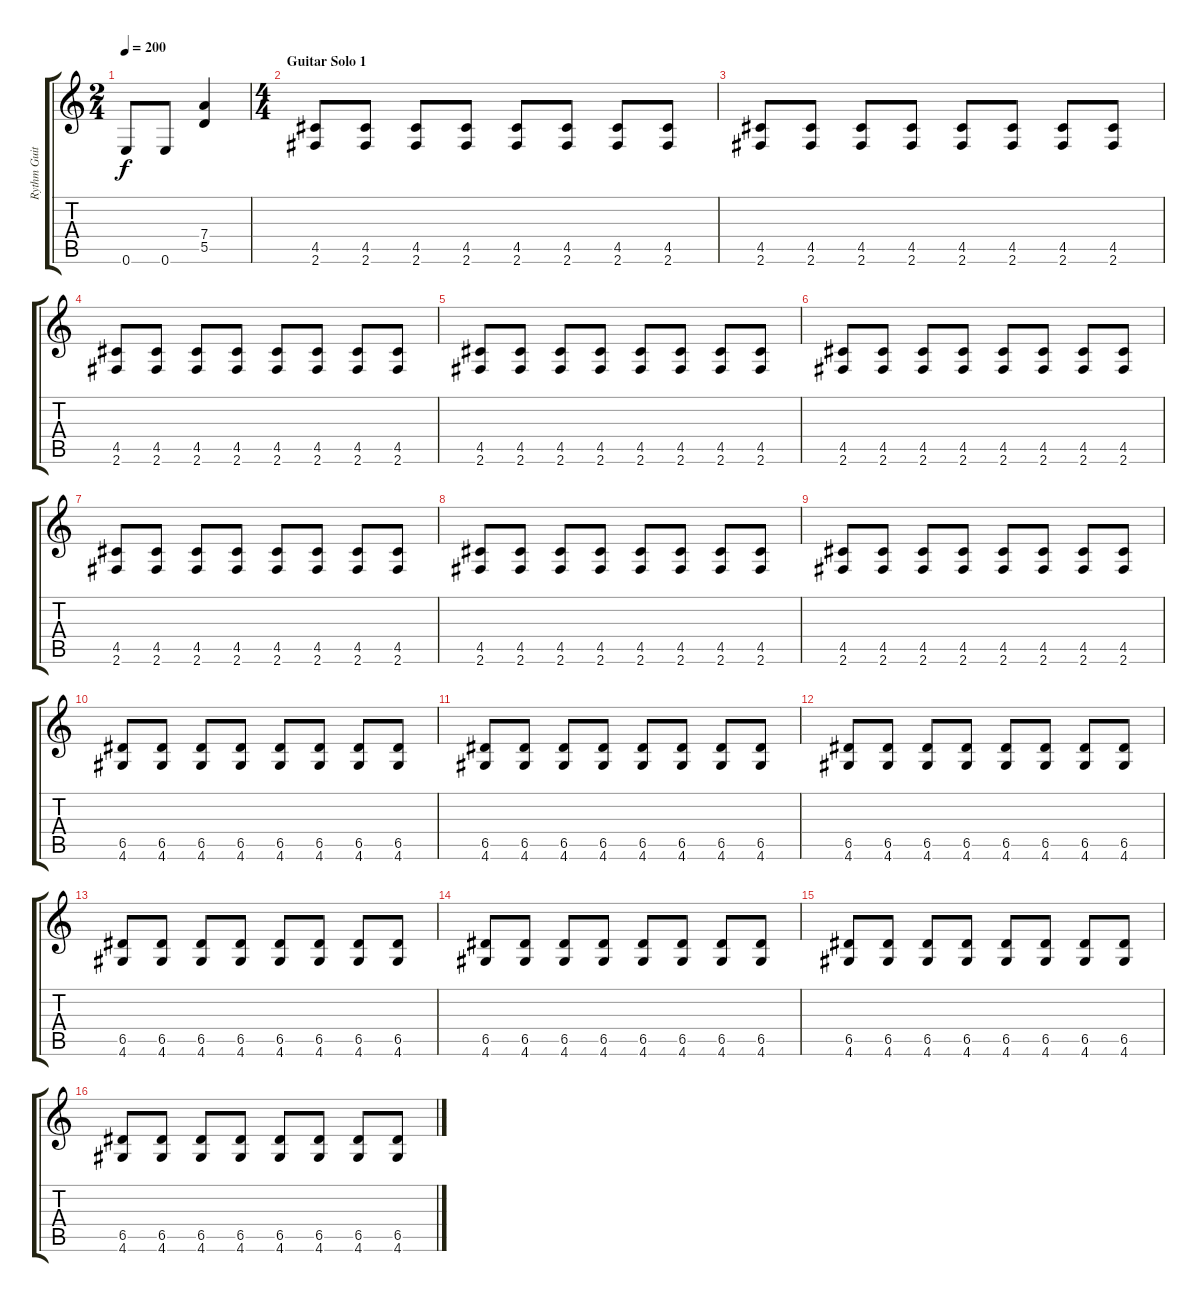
\track ("Rythm Guitar" "Rythm Guit") {instrument distortionguitar}
\staff {score tabs}
\tuning (E4 B3 G3 D3 A2 E2) {hide}
\ts (2 4)
\tempo 200
\clef g2
\ks c
0.6.8{dy f} 0.6.8 (7.4 5.5).4 |
\ts (4 4)
\section ("" "Guitar Solo 1")
(4.5 2.6).8 (4.5 2.6).8 (4.5 2.6).8 (4.5 2.6).8 (4.5 2.6).8 (4.5 2.6).8 (4.5 2.6).8 (4.5 2.6).8 |
(4.5 2.6).8 (4.5 2.6).8 (4.5 2.6).8 (4.5 2.6).8 (4.5 2.6).8 (4.5 2.6).8 (4.5 2.6).8 (4.5 2.6).8 |
(4.5 2.6).8 (4.5 2.6).8 (4.5 2.6).8 (4.5 2.6).8 (4.5 2.6).8 (4.5 2.6).8 (4.5 2.6).8 (4.5 2.6).8 |
(4.5 2.6).8 (4.5 2.6).8 (4.5 2.6).8 (4.5 2.6).8 (4.5 2.6).8 (4.5 2.6).8 (4.5 2.6).8 (4.5 2.6).8 |
(4.5 2.6).8 (4.5 2.6).8 (4.5 2.6).8 (4.5 2.6).8 (4.5 2.6).8 (4.5 2.6).8 (4.5 2.6).8 (4.5 2.6).8 |
(4.5 2.6).8 (4.5 2.6).8 (4.5 2.6).8 (4.5 2.6).8 (4.5 2.6).8 (4.5 2.6).8 (4.5 2.6).8 (4.5 2.6).8 |
(4.5 2.6).8 (4.5 2.6).8 (4.5 2.6).8 (4.5 2.6).8 (4.5 2.6).8 (4.5 2.6).8 (4.5 2.6).8 (4.5 2.6).8 |
(4.5 2.6).8 (4.5 2.6).8 (4.5 2.6).8 (4.5 2.6).8 (4.5 2.6).8 (4.5 2.6).8 (4.5 2.6).8 (4.5 2.6).8 |
(6.5 4.6).8 (6.5 4.6).8 (6.5 4.6).8 (6.5 4.6).8 (6.5 4.6).8 (6.5 4.6).8 (6.5 4.6).8 (6.5 4.6).8 |
(6.5 4.6).8 (6.5 4.6).8 (6.5 4.6).8 (6.5 4.6).8 (6.5 4.6).8 (6.5 4.6).8 (6.5 4.6).8 (6.5 4.6).8 |
(6.5 4.6).8 (6.5 4.6).8 (6.5 4.6).8 (6.5 4.6).8 (6.5 4.6).8 (6.5 4.6).8 (6.5 4.6).8 (6.5 4.6).8 |
(6.5 4.6).8 (6.5 4.6).8 (6.5 4.6).8 (6.5 4.6).8 (6.5 4.6).8 (6.5 4.6).8 (6.5 4.6).8 (6.5 4.6).8 |
(6.5 4.6).8 (6.5 4.6).8 (6.5 4.6).8 (6.5 4.6).8 (6.5 4.6).8 (6.5 4.6).8 (6.5 4.6).8 (6.5 4.6).8 |
(6.5 4.6).8 (6.5 4.6).8 (6.5 4.6).8 (6.5 4.6).8 (6.5 4.6).8 (6.5 4.6).8 (6.5 4.6).8 (6.5 4.6).8 |
(6.5 4.6).8 (6.5 4.6).8 (6.5 4.6).8 (6.5 4.6).8 (6.5 4.6).8 (6.5 4.6).8 (6.5 4.6).8 (6.5 4.6).8
